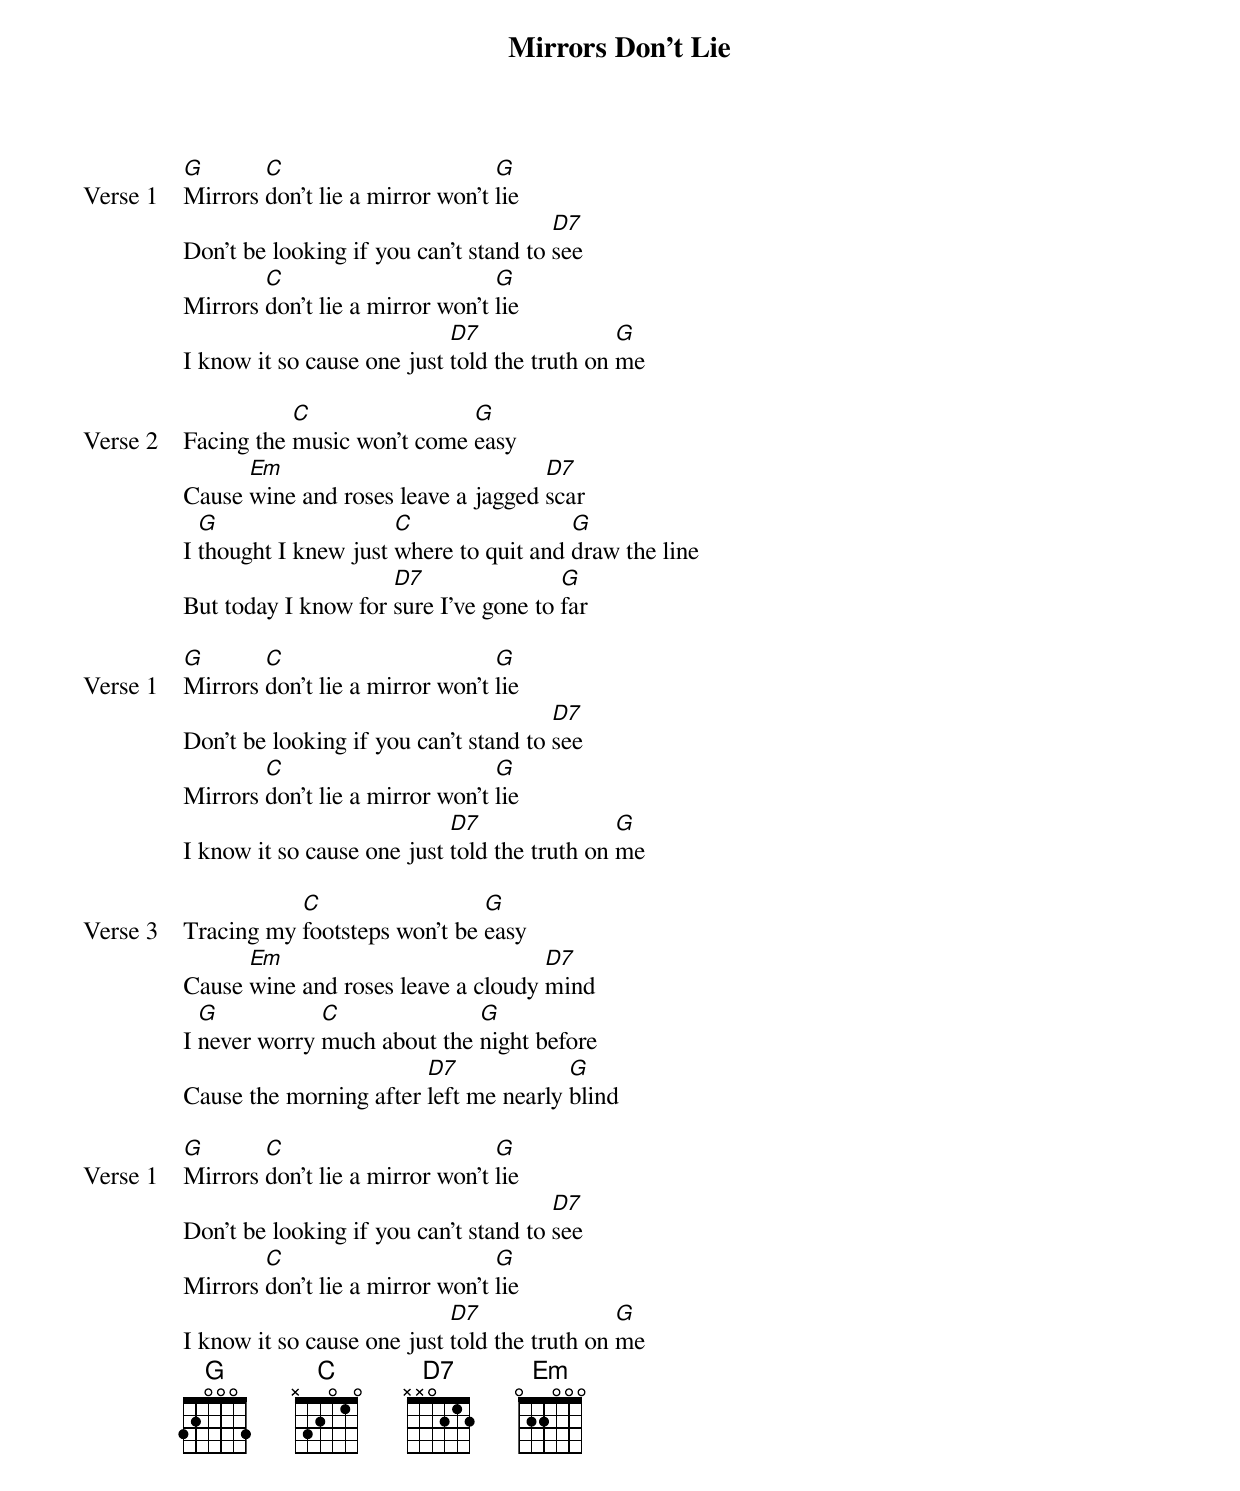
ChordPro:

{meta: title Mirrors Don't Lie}
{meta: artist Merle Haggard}
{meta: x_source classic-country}
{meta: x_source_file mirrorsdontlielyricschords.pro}
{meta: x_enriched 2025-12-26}

{start_of_verse: Verse 1}
[G]Mirrors [C]don't lie a mirror won't [G]lie
Don't be looking if you can't stand to [D7]see
Mirrors [C]don't lie a mirror won't [G]lie
I know it so cause one just [D7]told the truth on [G]me
{end_of_verse}

{start_of_verse: Verse 2}
Facing the [C]music won't come [G]easy
Cause [Em]wine and roses leave a jagged [D7]scar
I [G]thought I knew just [C]where to quit and [G]draw the line
But today I know for [D7]sure I've gone to [G]far
{end_of_verse}

{start_of_verse: Verse 1}
[G]Mirrors [C]don't lie a mirror won't [G]lie
Don't be looking if you can't stand to [D7]see
Mirrors [C]don't lie a mirror won't [G]lie
I know it so cause one just [D7]told the truth on [G]me
{end_of_verse}

{start_of_verse: Verse 3}
Tracing my [C]footsteps won't be [G]easy
Cause [Em]wine and roses leave a cloudy [D7]mind
I [G]never worry [C]much about the [G]night before
Cause the morning after [D7]left me nearly [G]blind
{end_of_verse}

{start_of_verse: Verse 1}
[G]Mirrors [C]don't lie a mirror won't [G]lie
Don't be looking if you can't stand to [D7]see
Mirrors [C]don't lie a mirror won't [G]lie
I know it so cause one just [D7]told the truth on [G]me
{end_of_verse}
